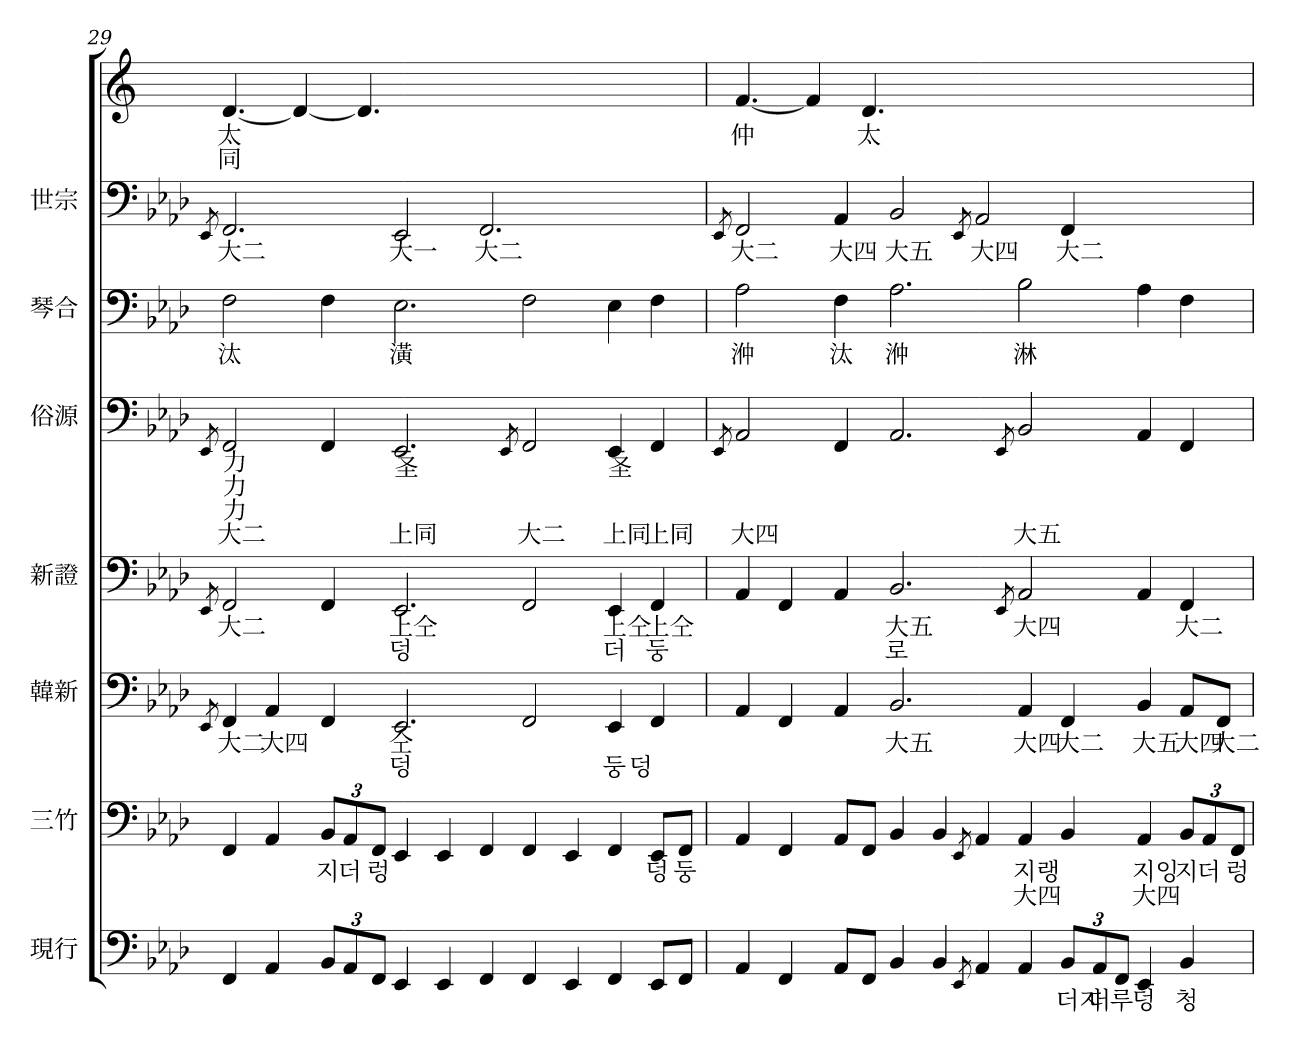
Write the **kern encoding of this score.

**kern	**text	**kern	**text	**text	**kern	**text	**text	**kern	**text	**text	**kern	**text	**kern	**text	**kern	**text	**kern	**text	**text
*part8	*part8	*part7	*part7	*part7	*part6	*part6	*part6	*part5	*part5	*part5	*part4	*part4	*part3	*part3	*part2	*part2	*part1	*part1	*part1
*staff8	*staff8	*staff7	*staff7	*staff7	*staff6	*staff6	*staff6	*staff5	*staff5	*staff5	*staff4	*staff4	*staff3	*staff3	*staff2	*staff2	*staff1	*staff1	*staff1
*I"現行	*	*I"三竹	*	*	*I"韓新	*	*	*I"新證	*	*	*I"俗源	*	*I"琴合	*	*I"世宗	*	*	*	*
!!LO:PB:g=z
*clefF4	*	*clefF4	*	*	*clefF4	*	*	*clefF4	*	*	*clefF4	*	*clefF4	*	*clefF4	*	*clefG2	*	*
*k[b-e-a-d-]	*	*k[b-e-a-d-]	*	*	*k[b-e-a-d-]	*	*	*k[b-e-a-d-]	*	*	*k[b-e-a-d-]	*	*k[b-e-a-d-]	*	*k[b-e-a-d-]	*	*k[]	*	*
*f:	*	*f:	*	*	*f:	*	*	*f:	*	*	*f:	*	*f:	*	*f:	*	*a:	*	*
=29	=29	=29	=29	=29	=29	=29	=29	=29	=29	=29	=29	=29	=29	=29	=29	=29	=29	=29	=29
.	.	.	.	.	8qEE-/	.	.	8qEE-/	.	.	8qEE-/	.	.	.	8qEE-/	.	.	.	.
!	!	!	!	!	!	!	!	!	!	!	!LO:TX:b:t=力	!	!	!	!	!	!	!	!
!	!	!	!	!	!	!	!	!	!	!	!LO:TX:b:t=力	!	!	!	!	!	!	!	!
!	!	!	!	!	!	!	!	!	!	!	!LO:TX:b:t=力	!	!	!	!	!	!	!	!
!	!	!	!	!	!	!LO:LY:b	!	!	!LO:LY:b	!	!	!LO:LY:b	!	!LO:LY:b	!	!LO:LY:b	!	!LO:LY:b	!LO:LY:b
4FF/	.	4FF/	.	.	4FF/	大二	.	2FF/	大二	.	2FF/	大二	2F\	汰	2.FF/	大二	[4.d/	太	同
!	!	!	!	!	!	!LO:LY:b	!	!	!	!	!	!	!	!	!	!	!	!	!
4AA-/	.	4AA-/	.	.	4AA-/	大四	.	.	.	.	.	.	.	.	.	.	.	.	.
.	.	.	.	.	.	.	.	.	.	.	.	.	.	.	.	.	4d/_	.	.
!	!	!	!LO:LY:b	!	!	!	!	!	!	!	!	!	!	!	!	!	!	!	!
12BB-/L	.	12BB-/L	지	.	4FF/	.	.	4FF/	.	.	4FF/	.	4F\	.	.	.	.	.	.
!	!	!	!LO:LY:b	!	!	!	!	!	!	!	!	!	!	!	!	!	!	!	!
12AA-/	.	12AA-/	더	.	.	.	.	.	.	.	.	.	.	.	.	.	.	.	.
.	.	.	.	.	.	.	.	.	.	.	.	.	.	.	.	.	4.d/]	.	.
!	!	!	!LO:LY:b	!	!	!	!	!	!	!	!	!	!	!	!	!	!	!	!
12FF/J	.	12FF/J	렁	.	.	.	.	.	.	.	.	.	.	.	.	.	.	.	.
!	!	!	!	!	!	!	!	!	!	!	!LO:TX:b:t=圣	!	!	!	!	!	!	!	!
!	!	!	!	!	!	!LO:LY:b	!LO:LY:b	!	!LO:LY:b	!LO:LY:b	!	!LO:LY:b	!	!LO:LY:b	!	!LO:LY:b	!	!	!
4EE-/	.	4EE-/	.	.	2.EE-/	仝	덩	2.EE-/	上仝	덩	2.EE-/	上同	2.E-\	潢	2EE-/	大一	.	.	.
4EE-/	.	4EE-/	.	.	.	.	.	.	.	.	.	.	.	.	.	.	1.ryy	.	.
!	!	!	!	!	!	!	!	!	!	!	!	!	!	!	!	!LO:LY:b	!	!	!
4FF/	.	4FF/	.	.	.	.	.	.	.	.	.	.	.	.	2.FF/	大二	.	.	.
.	.	.	.	.	.	.	.	.	.	.	8qEE-/	.	.	.	.	.	.	.	.
!	!	!	!	!	!	!	!	!	!	!	!	!LO:LY:b	!	!	!	!	!	!	!
4FF/	.	4FF/	.	.	2FF/	.	.	2FF/	.	.	2FF/	大二	2F\	.	.	.	.	.	.
4EE-/	.	4EE-/	.	.	.	.	.	.	.	.	.	.	.	.	.	.	.	.	.
!	!	!	!	!	!	!	!	!	!	!	!LO:TX:b:t=圣	!	!	!	!	!	!	!	!
!	!	!	!	!	!	!	!LO:LY:b	!	!LO:LY:b	!LO:LY:b	!	!LO:LY:b	!	!	!	!	!	!	!
4FF/	.	4FF/	.	.	4EE-/	.	둥	4EE-/	上仝	더	4EE-/	上同	4E-\	.	2ryy	.	.	.	.
!	!	!	!LO:LY:b	!	!	!	!LO:LY:b	!	!LO:LY:b	!LO:LY:b	!	!LO:LY:b	!	!	!	!	!	!	!
8EE-/L	.	8EE-/L	덩	.	4FF/	.	덩	4FF/	上仝	둥	4FF/	上同	4F\	.	.	.	.	.	.
!	!	!	!LO:LY:b	!	!	!	!	!	!	!	!	!	!	!	!	!	!	!	!
8FF/J	.	8FF/J	둥	.	.	.	.	.	.	.	.	.	.	.	.	.	.	.	.
=30	=30	=30	=30	=30	=30	=30	=30	=30	=30	=30	=30	=30	=30	=30	=30	=30	=30	=30	=30
.	.	.	.	.	.	.	.	.	.	.	8qEE-/	.	.	.	8qEE-/	.	.	.	.
!	!	!	!	!	!	!	!	!	!	!	!	!LO:LY:b	!	!LO:LY:b	!	!LO:LY:b	!	!LO:LY:b	!
4AA-/	.	4AA-/	.	.	4AA-/	.	.	4AA-/	.	.	2AA-/	大四	2A-\	㳞	2FF/	大二	[4.f/	仲	.
4FF/	.	4FF/	.	.	4FF/	.	.	4FF/	.	.	.	.	.	.	.	.	.	.	.
.	.	.	.	.	.	.	.	.	.	.	.	.	.	.	.	.	4f/]	.	.
!	!	!	!	!	!	!	!	!	!	!	!	!	!	!LO:LY:b	!	!LO:LY:b	!	!	!
8AA-/L	.	8AA-/L	.	.	4AA-/	.	.	4AA-/	.	.	4FF/	.	4F\	汰	4AA-/	大四	.	.	.
!	!	!	!	!	!	!	!	!	!	!	!	!	!	!	!	!	!	!LO:LY:b	!
8FF/J	.	8FF/J	.	.	.	.	.	.	.	.	.	.	.	.	.	.	4.d/	太	.
!	!	!	!	!	!	!LO:LY:b	!	!	!LO:LY:b	!LO:LY:b	!	!	!	!LO:LY:b	!	!LO:LY:b	!	!	!
4BB-/	.	4BB-/	.	.	2.BB-/	大五	.	2.BB-/	大五	로	2.AA-/	.	2.A-\	㳞	2BB-/	大五	.	.	.
4BB-/	.	4BB-/	.	.	.	.	.	.	.	.	.	.	.	.	.	.	1.ryy	.	.
8qEE-/	.	8qEE-/	.	.	.	.	.	.	.	.	.	.	.	.	8qEE-/	.	.	.	.
!	!	!	!	!	!	!	!	!	!	!	!	!	!	!	!	!LO:LY:b	!	!	!
4AA-/	.	4AA-/	.	.	.	.	.	.	.	.	.	.	.	.	2AA-/	大四	.	.	.
.	.	.	.	.	.	.	.	8qEE-/	.	.	8qEE-/	.	.	.	.	.	.	.	.
!	!	!	!LO:LY:b	!LO:LY:b	!	!LO:LY:b	!	!	!LO:LY:b	!	!	!LO:LY:b	!	!LO:LY:b	!	!	!	!	!
4AA-/	.	4AA-/	지랭	大四	4AA-/	大四	.	2AA-/	大四	.	2BB-/	大五	2B-\	淋	.	.	.	.	.
!	!LO:LY:b	!	!	!	!	!LO:LY:b	!	!	!	!	!	!	!	!	!	!LO:LY:b	!	!	!
12BB-/L	더지	4BB-/	.	.	4FF/	大二	.	.	.	.	.	.	.	.	4FF/	大二	.	.	.
!	!LO:LY:b	!	!	!	!	!	!	!	!	!	!	!	!	!	!	!	!	!	!
12AA-/	더	.	.	.	.	.	.	.	.	.	.	.	.	.	.	.	.	.	.
!	!LO:LY:b	!	!	!	!	!	!	!	!	!	!	!	!	!	!	!	!	!	!
12FF/J	루	.	.	.	.	.	.	.	.	.	.	.	.	.	.	.	.	.	.
!	!LO:LY:b	!	!LO:LY:b	!LO:LY:b	!	!LO:LY:b	!	!	!	!	!	!	!	!	!	!	!	!	!
4EE-/	덩	4AA-/	지잉	大四	4BB-/	大五	.	4AA-/	.	.	4AA-/	.	4A-\	.	2ryy	.	.	.	.
!	!LO:LY:b	!	!LO:LY:b	!	!	!LO:LY:b	!	!	!LO:LY:b	!	!	!	!	!	!	!	!	!	!
4BB-/	청	12BB-/L	지	.	8AA-/L	大四	.	4FF/	大二	.	4FF/	.	4F\	.	.	.	.	.	.
!	!	!	!LO:LY:b	!	!	!	!	!	!	!	!	!	!	!	!	!	!	!	!
.	.	12AA-/	더	.	.	.	.	.	.	.	.	.	.	.	.	.	.	.	.
!	!	!	!	!	!	!LO:LY:b	!	!	!	!	!	!	!	!	!	!	!	!	!
.	.	.	.	.	8FF/J	大二	.	.	.	.	.	.	.	.	.	.	.	.	.
!	!	!	!LO:LY:b	!	!	!	!	!	!	!	!	!	!	!	!	!	!	!	!
.	.	12FF/J	렁	.	.	.	.	.	.	.	.	.	.	.	.	.	.	.	.
=	=	=	=	=	=	=	=	=	=	=	=	=	=	=	=	=	=	=	=
*-	*-	*-	*-	*-	*-	*-	*-	*-	*-	*-	*-	*-	*-	*-	*-	*-	*-	*-	*-
